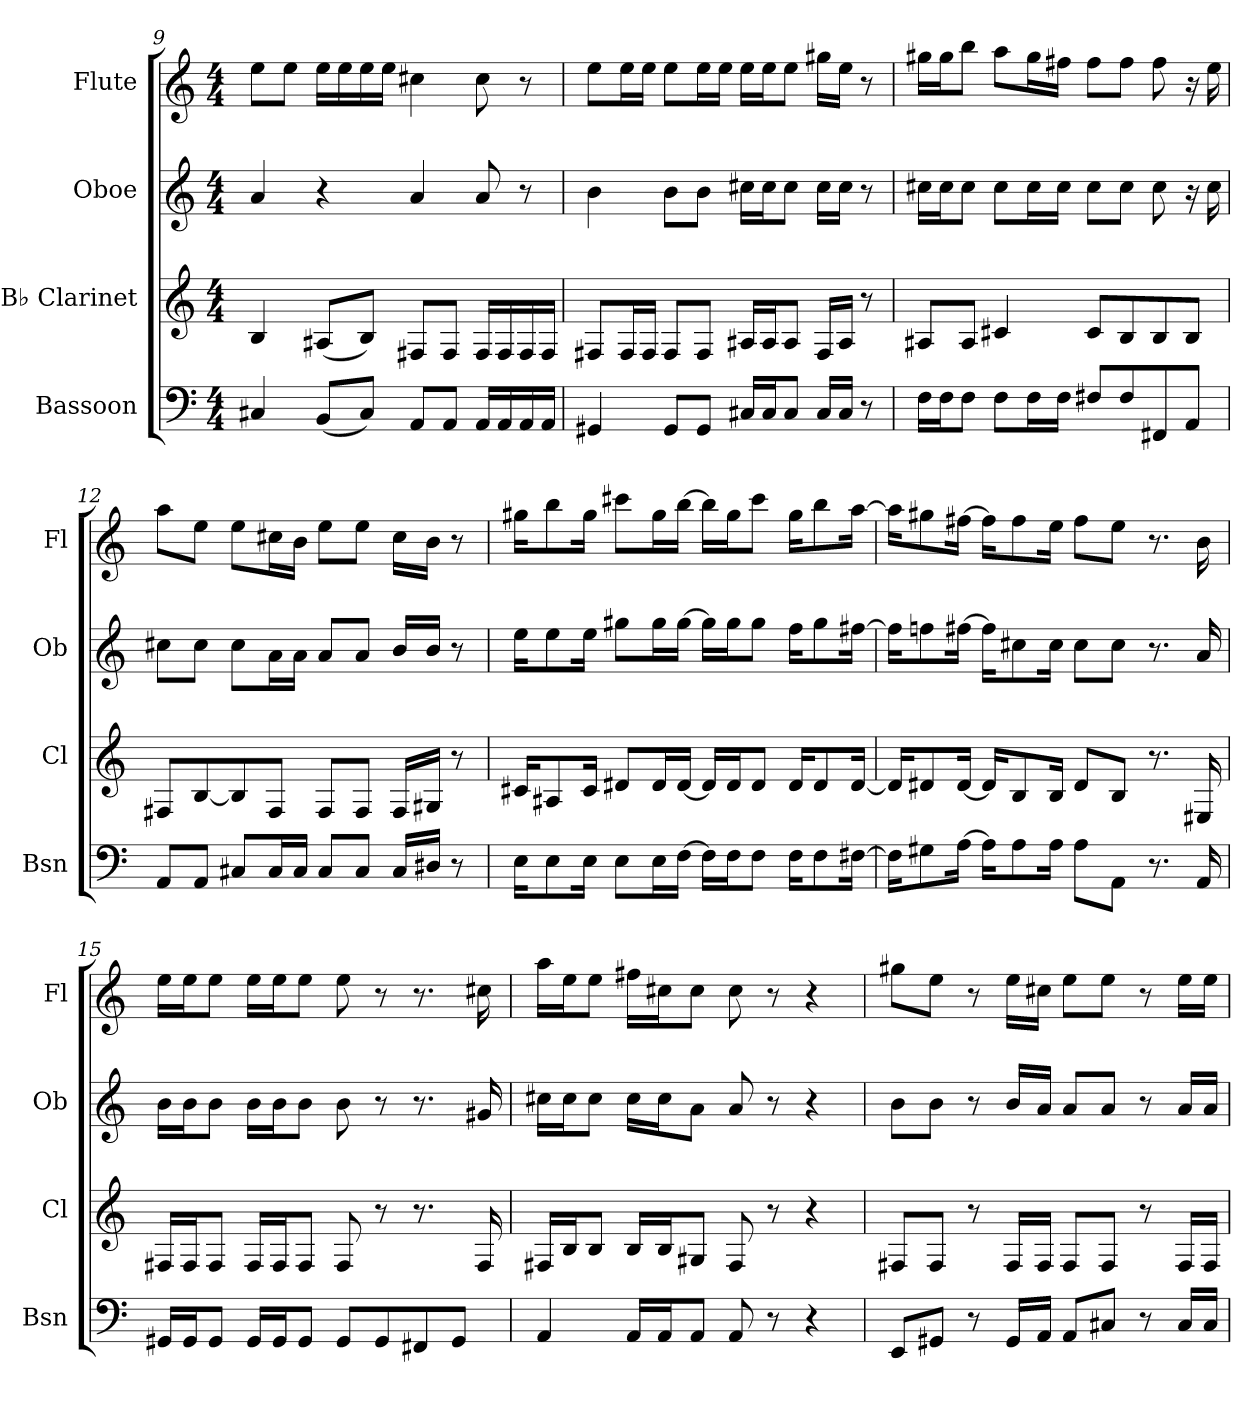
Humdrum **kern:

**kern	**kern	**kern	**kern
*part4	*part3	*part2	*part1
*staff4	*staff3	*staff2	*staff1
*I"Bassoon	*I"B♭ Clarinet	*I"Oboe	*I"Flute
*I'Bsn	*I'Cl	*I'Ob	*I'Fl
*clefF4	*clefG2	*clefG2	*clefG2
*	*ITrd1c2	*	*
*k[]	*k[b-e-]	*k[]	*k[]
*M4/4	*M4/4	*M4/4	*M4/4
=9	=9	=9	=9
4C#X/	4A/	4a/	8ee\L
.	.	.	8ee\J
(8BB/L	(8G#X/L	4r	16ee\LL
.	.	.	16ee\
8C#/J)	8A/J)	.	16ee\
.	.	.	16ee\JJ
8AA/L	8En/L	4a/	4cc#X\
8AA/J	8E/J	.	.
16AA/LL	16E/LL	8a/	8cc#\
16AA/	16E/	.	.
16AA/	16E/	8r	8r
16AA/JJ	16E/JJ	.	.
!!LO:LB:g=z
=10	=10	=10	=10
4GG#X/	8En/L	4b\	8ee\L
.	16E/L	.	16ee\L
.	16E/JJ	.	16ee\JJ
8GG#/L	8E/L	8b\L	8ee\L
8GG#/J	8E/J	8b\J	16ee\L
.	.	.	16ee\JJ
16C#X/LL	16G#X/LL	16cc#X\LL	16ee\LL
16C#/J	16G#/J	16cc#\J	16ee\J
8C#/J	8G#/J	8cc#\J	8ee\J
16C#/LL	16E/LL	16cc#\LL	16gg#X\LL
16C#/JJ	16G#/JJ	16cc#\JJ	16ee\JJ
8r	8r	8r	8r
=11	=11	=11	=11
16F\LL	8G#X/L	16cc#X\LL	16gg#X\LL
16F\J	.	16cc#\J	16gg#\J
8F\J	8G#/J	8cc#\J	8bb\J
8F\L	4Bn/	8cc#\L	8aa\L
16F\L	.	16cc#\L	16gg#\L
16F\JJ	.	16cc#\JJ	16ff#X\JJ
8F#X/L	8B/L	8cc#\L	8ff#\L
8F#/	8A/	8cc#\J	8ff#\J
8FF#X/	8A/	8cc#\	8ff#\
8AA/J	8A/J	16r	16r
.	.	16cc#\	16ee\
=12	=12	=12	=12
8AA/L	8En/L	8cc#X\L	8aa\L
8AA/J	[8A/	8cc#\J	8ee\J
8C#X/L	8A/]	8cc#\L	8ee\L
16C#/L	8E/J	16a\L	16cc#X\L
16C#/JJ	.	16a\JJ	16b\JJ
8C#/L	8E/L	8a/L	8ee\L
8C#/J	8E/J	8a/J	8ee\J
16C#/LL	16E/LL	16b/LL	16cc#\LL
16D#X/JJ	16F#X/JJ	16b/JJ	16b\JJ
8r	8r	8r	8r
!!LO:LB:g=z
=13	=13	=13	=13
16E\KL	16Bn/KL	16ee\KL	16gg#X\KL
8E\	8G#X/	8ee\	8bb\
16E\Jk	16B/Jk	16ee\Jk	16gg#\Jk
8E\L	8c#X/L	8gg#X\L	8ccc#X\L
16E\L	16c#/L	16gg#\L	16gg#\L
[16F\JJ	[16c#/JJ	[16gg#\JJ	[16bb\JJ
16F\LL]	16c#/LL]	16gg#\LL]	16bb\LL]
16F\J	16c#/J	16gg#\J	16gg#\J
8F\J	8c#/J	8gg#\J	8ccc#\J
16F\KL	16c#/KL	16ff\KL	16gg#\KL
8F\	8c#/	8gg#\	8bb\
[16F#X\Jk	[16c#/Jk	[16ff#X\Jk	[16aa\Jk
=14	=14	=14	=14
16F#\KL]	16c#/KL]	16ff#\KL]	16aa\KL]
8G#X\	8c#X/	8ffn\	8gg#X\
[16A\Jk	[16c#/Jk	[16ff#X\Jk	[16ff#X\Jk
16A\KL]	16c#/KL]	16ff#\KL]	16ff#\KL]
8A\	8A/	8cc#X\	8ff#\
16A\Jk	16A/Jk	16cc#\Jk	16ee\Jk
8A\L	8c#/L	8cc#\L	8ff#\L
8AA\J	8A/J	8cc#\J	8ee\J
8.r	8.r	8.r	8.r
16AA/	16D#X/	16a/	16b\
=15	=15	=15	=15
16GG#X/LL	16En/LL	16b\LL	16ee\LL
16GG#/J	16E/J	16b\J	16ee\J
8GG#/J	8E/J	8b\J	8ee\J
16GG#/LL	16E/LL	16b\LL	16ee\LL
16GG#/J	16E/J	16b\J	16ee\J
8GG#/J	8E/J	8b\J	8ee\J
8GG#/L	8E/	8b\	8ee\
8GG#/	8r	8r	8r
8FF#X/	8.r	8.r	8.r
8GG#/J	.	.	.
.	16E/	16g#X/	16cc#X\
!!LO:PB:g=z
=16	=16	=16	=16
4AA/	16En/LL	16cc#X\LL	16aa\LL
.	16A/J	16cc#\J	16ee\J
.	8A/J	8cc#\J	8ee\J
16AA/LL	16A/LL	16cc#\LL	16ff#X\LL
16AA/J	16A/J	16cc#\J	16cc#X\J
8AA/J	8F#X/J	8a\J	8cc#\J
8AA/	8E/	8a/	8cc#\
8r	8r	8r	8r
4r	4r	4r	4r
=17	=17	=17	=17
8EE/L	8En/L	8b\L	8gg#X\L
8GG#X/J	8E/J	8b\J	8ee\J
8r	8r	8r	8r
16GG#/LL	16E/LL	16b/LL	16ee\LL
16AA/JJ	16E/JJ	16a/JJ	16cc#X\JJ
8AA/L	8E/L	8a/L	8ee\L
8C#X/J	8E/J	8a/J	8ee\J
8r	8r	8r	8r
16C#/LL	16E/LL	16a/LL	16ee\LL
16C#/JJ	16E/JJ	16a/JJ	16ee\JJ
=	=	=	=
*-	*-	*-	*-
